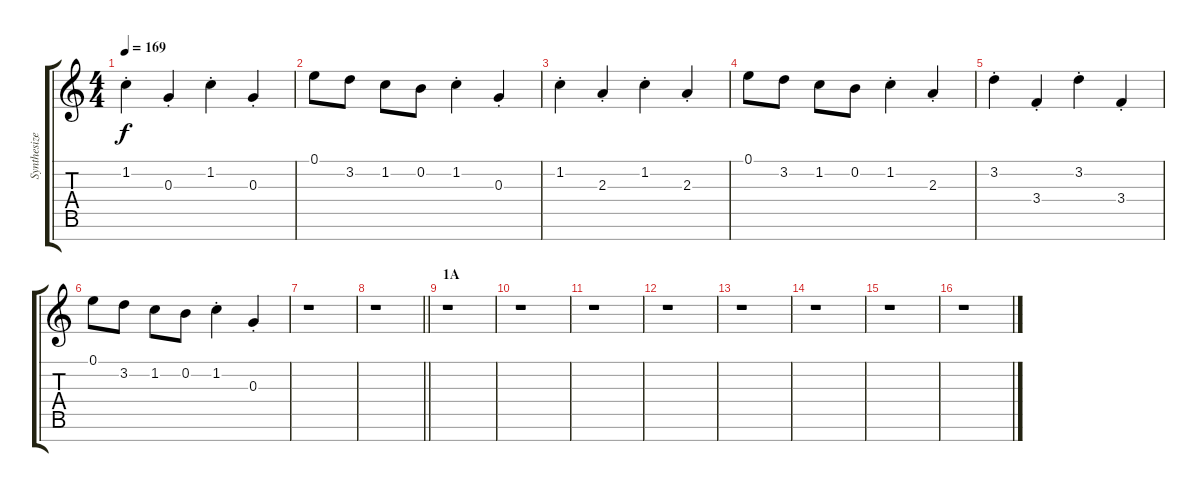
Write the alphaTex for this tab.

\track ("Synthesizer" "Synthesize") {instrument lead3calliope}
\staff {score tabs}
\tuning (E5 B4 G4 D4 A3 E3 B2) {hide}
\ts (4 4)
\tempo 169
\clef g2
\ks c
1.2{st}.4{dy f} 0.3{st}.4 1.2{st}.4 0.3{st}.4 |
0.1.8 3.2.8 1.2.8 0.2.8 1.2{st}.4 0.3{st}.4 |
1.2{st}.4 2.3{st}.4 1.2{st}.4 2.3{st}.4 |
0.1.8 3.2.8 1.2.8 0.2.8 1.2{st}.4 2.3{st}.4 |
3.2{st}.4 3.4{st}.4 3.2{st}.4 3.4{st}.4 |
0.1.8 3.2.8 1.2.8 0.2.8 1.2{st}.4 0.3{st}.4 |
r.1 |
\barLineRight lightlight
r.1 |
\section ("" "1A")
r.1 |
r.1 |
r.1 |
r.1 |
r.1 |
r.1 |
r.1 |
r.1
